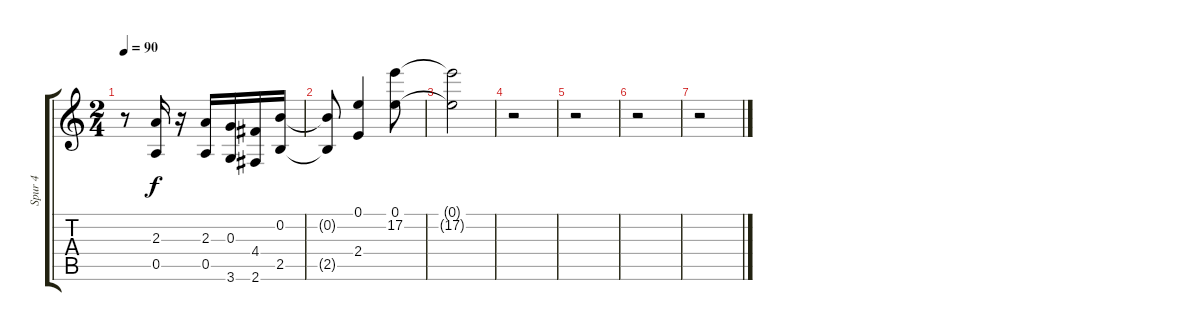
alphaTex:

\track ("Spur 4" "Spur 4") {instrument acousticguitarsteel}
\staff {score tabs}
\tuning (E4 B3 G3 D3 A2 E2) {hide}
\ts (2 4)
\tempo 90
\clef g2
\ks c
r.8{dy f} (2.3 0.5).16 r.16 (2.3 0.5).16 (0.3 3.6).16 (4.4 2.6).16 (0.2 2.5).16 |
(0.2{t} 2.5{t}).8 (0.1 2.4).4 (0.1 17.2).8 |
(0.1{t} 17.2{t}).2 |
r.2 |
r.2 |
r.2 |
r.2
